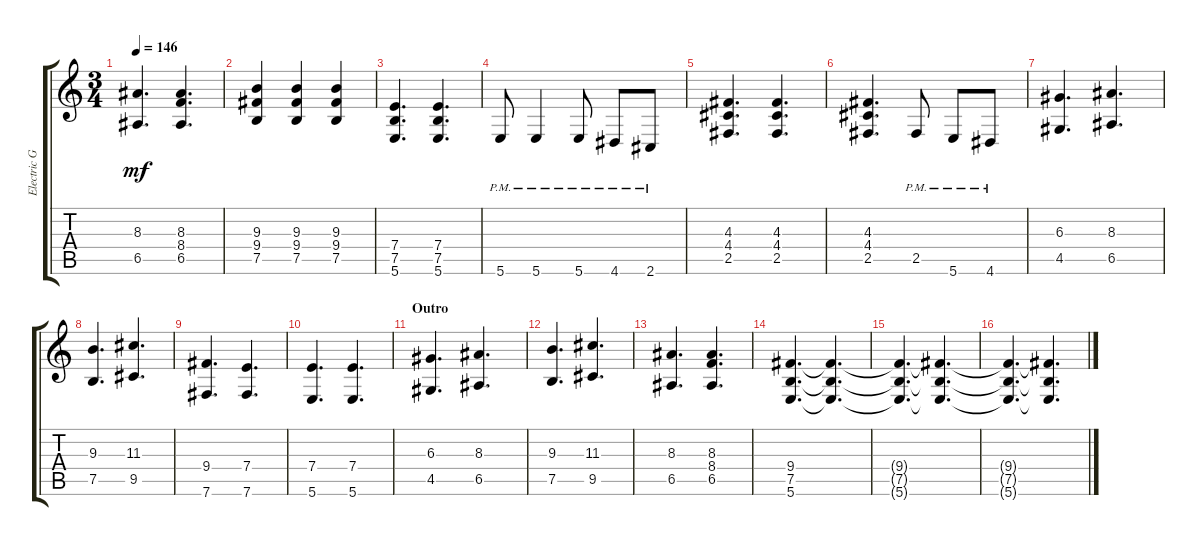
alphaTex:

\track ("Electric Guitar Distortion" "Electric G") {instrument distortionguitar}
\staff {score tabs}
\tuning (B3 Gb3 D3 A2 E2 B1) {hide}
\ts (3 4)
\tempo 146
\clef g2
\ks c
(8.3 6.5).4{d dy mf} (8.3 8.4 6.5).4{d} |
(9.3 9.4 7.5).4 (9.3 9.4 7.5).4 (9.3 9.4 7.5).4 |
(7.4 7.5 5.6).4{d} (7.4 7.5 5.6).4{d} |
5.6{pm}.8 5.6{pm}.4 5.6{pm}.8 4.6{pm}.8 2.6{pm}.8 |
(4.3 4.4 2.5).4{d} (4.3 4.4 2.5).4{d} |
(4.3 4.4 2.5).4{d} 2.5{pm}.8 5.6{pm}.8 4.6{pm}.8 |
(6.3 4.5).4{d} (8.3 6.5).4{d} |
(9.3 7.5).4{d} (11.3 9.5).4{d} |
(9.4 7.6).4{d} (7.4 7.6).4{d} |
(7.4 5.6).4{d} (7.4 5.6).4{d} |
\section ("" "Outro")
(6.3 4.5).4{d} (8.3 6.5).4{d} |
(9.3 7.5).4{d} (11.3 9.5).4{d} |
(8.3 6.5).4{d} (8.3 8.4 6.5).4{d} |
(9.4 7.5 5.6).4{d} (9.4{t} 7.5{t} 5.6{t}).4{d} |
(9.4{t} 7.5{t} 5.6{t}).4{d} (9.4{t} 7.5{t} 5.6{t}).4{d} |
(9.4{t} 7.5{t} 5.6{t}).4{d} (9.4{t} 7.5{t} 5.6{t}).4{d}
